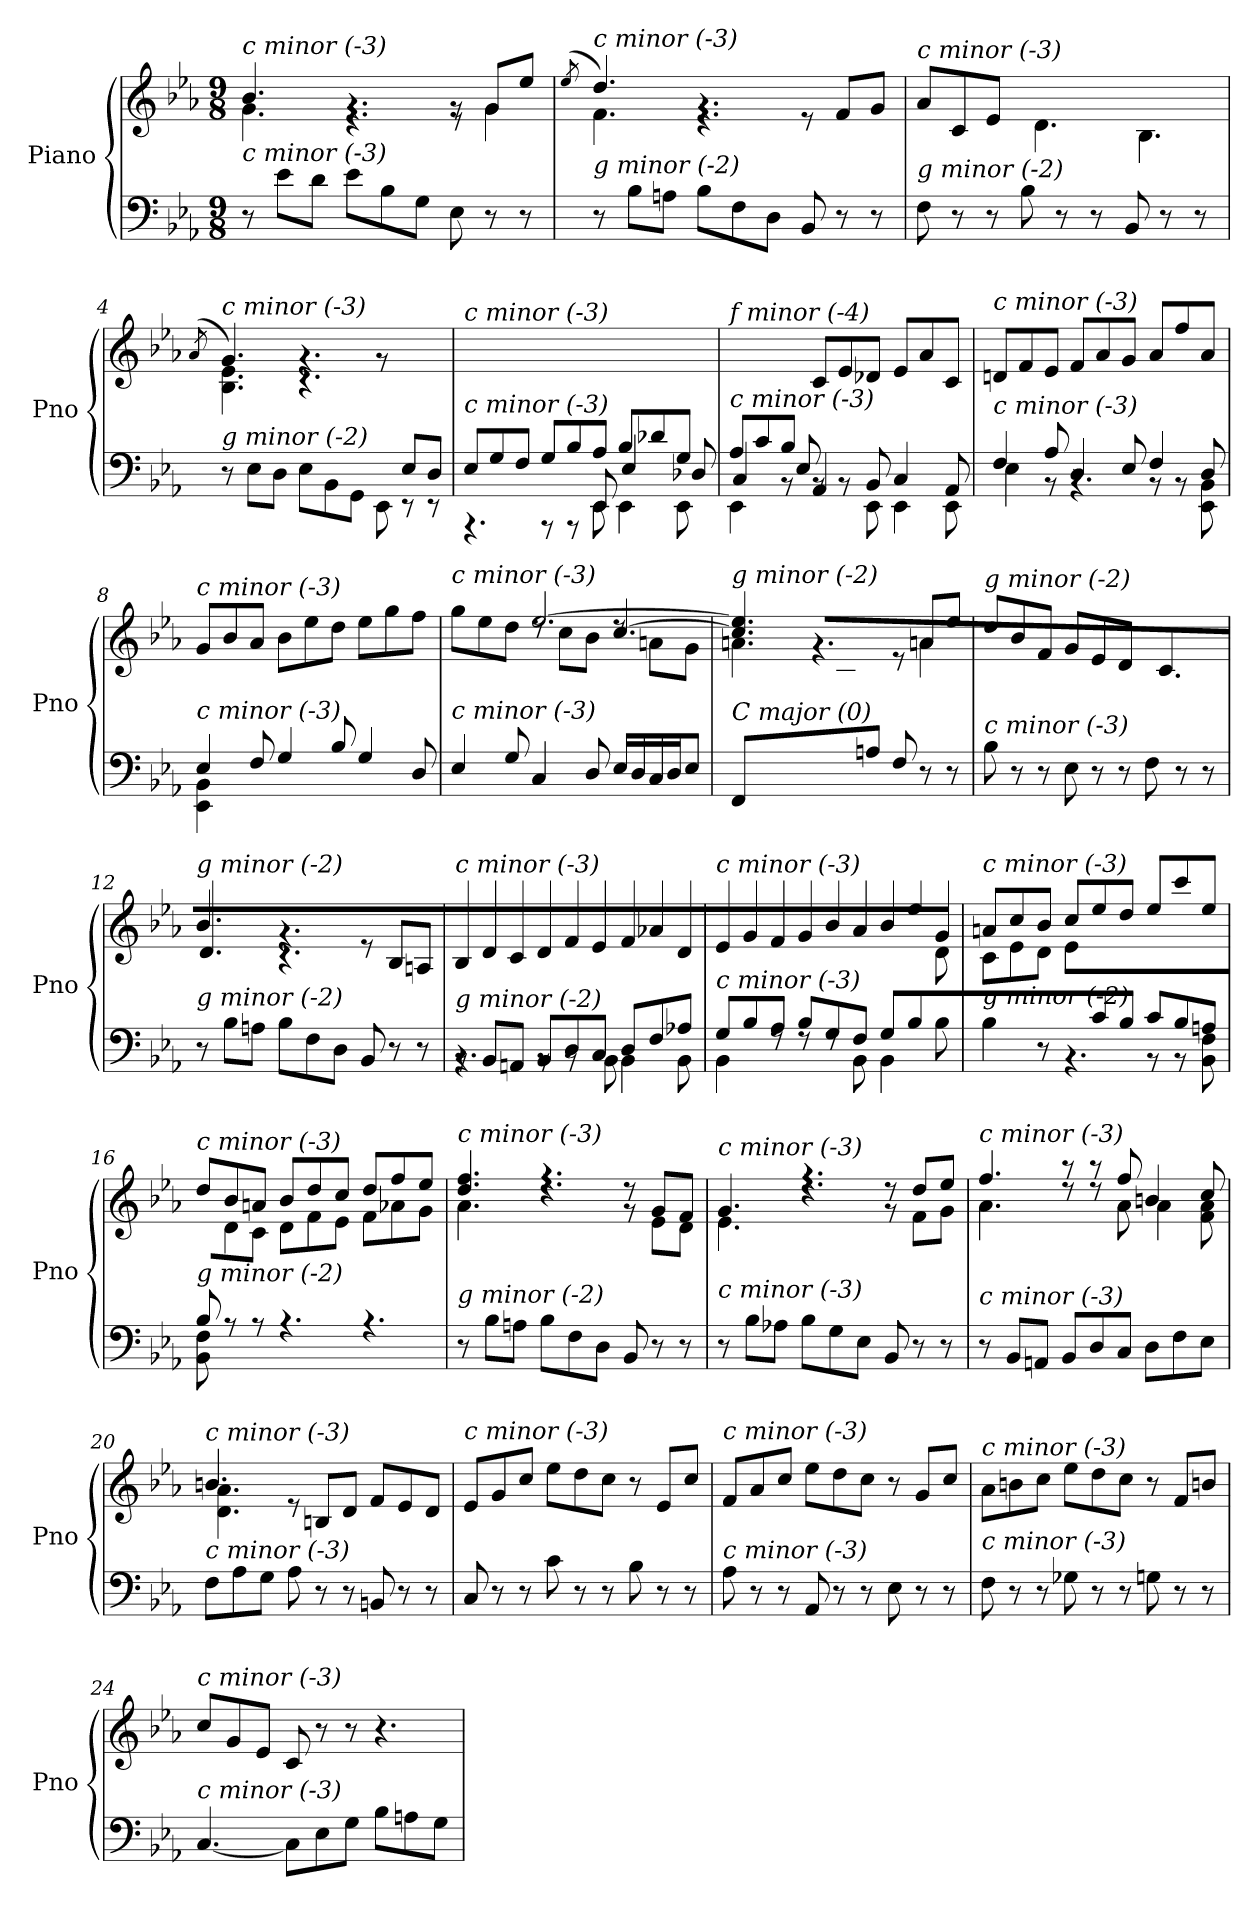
**kern	**kern
*part1	*part1
*staff2	*staff1
*I"Piano	*
*I'Pno	*
*clefF4	*clefG2
*k[b-e-a-]	*k[b-e-a-]
*M9/8	*M9/8
=1	=1
*	*^
!	!LO:TX:i:t=c minor (-3)	!
!LO:TX:i:t=c minor (-3)	!	!
8r	4.b-/	4.g\
8e-\L	.	.
8d\J	.	.
8e-\L	4.rg	4.r
8B-\	.	.
8G\J	.	.
8E-\	8rg	8r
8r	8g/L	4g\
8r	8ee-/J	.
*	*v	*v
=2	=2
.	(8qee-/
*^	*^
*	*^	*	*^
!	!	!	!LO:TX:i:t=c minor (-3)	!	!
!LO:TX:i:t=g minor (-2)	!	!	!	!	!
2.ryy	4.ryy	8r	4.dd/)	4.f\	8ee-!yy
.	.	8B-\L	.	.	4dd!yy
.	.	8An\J	.	.	.
.	2.ryy	8B-\L	4.rg	4.r	2.ryy
.	.	8F\	.	.	.
.	.	8D\J	.	.	.
4.ryy	.	8BB-/	8re	4.ryy	.
.	.	8r	8f/L	.	.
.	.	8r	8g/J	.	.
*	*	*	*	*v	*v
=3	=3	=3	=3	=3
!	!	!	!LO:TX:i:t=c minor (-3)	!
!LO:TX:i:t=g minor (-2)	!	!	!	!
*	*v	*v	*	*
4.ryy	8F\	8a-/L	4.ryy
.	8r	8c/	.
.	8r	8e-/J	.
2.ryy	8B-\	8d/Lyy	4.d\
.	8r	8f/	.
.	8r	8b-/J	.
.	8BB-/	8B-/Lyy	4.B-\
.	8r	8f/	.
.	8r	8a-/J	.
*v	*v	*	*
*	*v	*v
=4	=4
.	(8qa-/
*^	*^
*	*^	*	*^
*	*	*^	*	*	*
!	!	!	!	!LO:TX:i:t=c minor (-3)	!	!
!LO:TX:i:t=g minor (-2)	!	!	!	!	!	!
2..ryy	2.ryy	4.ryy	8r	4.g/)	4.B-\ 4.e-\	8a-!yy
.	.	.	8E-\L	.	.	4g!yy
.	.	.	8D\J	.	.	.
.	.	2.ryy	8E-\L	4.rg	4.r	2.ryy
.	.	.	8BB-\	.	.	.
.	.	.	8GG\J	.	.	.
.	4.ryy	.	8EE-\	8rg	4.ryy	.
8E-/L	.	.	8rEE	4ryy	.	.
8D/J	.	.	8rEE	.	.	.
*	*	*	*	*v	*v	*v
!!LO:LB:g=z
=5	=5	=5	=5	=5
!	!	!	!	!LO:TX:i:t=c minor (-3)
!LO:TX:i:t=c minor (-3)	!	!	!	!
*	*	*v	*v	*
8E-/L	4.rAAA	2ryy	2ryy
8G/	.	.	.
8F/J	.	.	.
8G/L	8rAAA	.	.
8B-/	8rAAA	8ryy	8ryy
8A-/J	8EE-/	8EE-\	2ryy
8B-/L	4E-/	4EE-\	.
8d-X/	.	.	.
8G/J	8D-X/	8EE-\	.
=6	=6	=6	=6
!	!	!	!LO:TX:i:t=f minor (-4)
!LO:TX:i:t=c minor (-3)	!	!	!
8A-/L	4C/	4EE-\	4.ryy
8c/	.	.	.
8B-/J	8E-/	8rBB	.
2.ryy	4AA-/	8rBB	8c/L
.	.	8rBB	8e-/
.	8BB-/	8EE-\	8d-X/J
.	4C/	4EE-\	8e-/L
.	.	.	8a-/
.	8AA-/	8EE-\	8c/J
=7	=7	=7	=7
!	!	!	!LO:TX:i:t=c minor (-3)
!LO:TX:i:t=c minor (-3)	!	!	!
*	*v	*v	*
4F/	4E-\	8dn/L
.	.	8f/
8A-/	8r	8e-/J
4D/	4.rBB	8f/L
.	.	8a-/
8E-/	.	8g/J
4F/	8r	8a-/L
.	8r	8ff/
8D/	8EE-\ 8BB-\	8a-/J
=8	=8	=8
*	*	*^
!	!	!LO:TX:i:t=c minor (-3)	!
!LO:TX:i:t=c minor (-3)	!	!	!
4E-/	4EE-\ 4BB-\	8g/L	4ryy
.	.	8b-/	.
8F/	2..ryy	8a-/J	2..ryy
4G/	.	8b-\L	.
.	.	8ee-\	.
8B-/	.	8dd\J	.
4G/	.	8ee-\L	.
.	.	8gg\	.
8D/	.	8ff\J	.
!!LO:LB:g=z
=9	=9	=9	=9
*	*^	*	*^
!	!	!	!LO:TX:i:t=c minor (-3)	!	!
!LO:TX:i:t=c minor (-3)	!	!	!	!	!
4.ryy	2.ryy	4E-/	8gg\L	4.ryy	2.ryy
.	.	.	8ee-\	.	.
.	.	8G/	8dd\J	.	.
2.ryy	.	4C/	[2.ee-/	8rdd	.
.	.	.	.	8cc\L	.
.	.	8D/	.	8b-\J	.
.	4.ryy	16E-/LL	.	8rdd	[4.cc/
.	.	16D/	.	.	.
.	.	16C/	.	8an\L	.
.	.	16D/J	.	.	.
.	.	8E-/J	.	8g\J	.
=10	=10	=10	=10	=10	=10
!	!	!	!LO:TX:i:t=g minor (-2)	!	!
!LO:TX:i:t=C major (0)	!	!	!	!	!
*	*v	*v	*	*	*
4.ryy	8FF/L	4.cc/] 4.ee-/]	4.an\	8ryy
.	2ryy	.	.	8f\
.	.	.	.	8e-\J
2ryy	.	4.rg	2ryy	8f\L
.	.	.	.	8c\
.	8An/J	.	.	2ryy
.	8F/	8re	.	.
4ryy	8r	8an/L	4a\	.
.	8r	8ee-/J	.	.
*	*	*	*v	*v
=11	=11	=11	=11
!	!	!LO:TX:i:t=g minor (-2)	!
!LO:TX:i:t=c minor (-3)	!	!	!
2.ryy	8B-\	8dd/L	2.ryy
.	8r	8b-/	.
.	8r	8f/J	.
.	8E-\	8g/L	.
.	8r	8e-/	.
.	8r	8d/J	.
4.ryy	8F\	8c/Lyy	4.c\
.	8r	8b-/	.
.	8r	8an/J	.
=12	=12	=12	=12
!	!	!LO:TX:i:t=g minor (-2)	!
!LO:TX:i:t=g minor (-2)	!	!	!
2.ryy	8r	4.b-/	4.d\
.	8B-\L	.	.
.	8An\J	.	.
.	8B-\L	4.rg	4.r
.	8F\	.	.
.	8D\J	.	.
4.ryy	8BB-/	8re	4.ryy
.	8r	8B-/L	.
.	8r	8An/J	.
*	*	*v	*v
!!LO:LB:g=z
=13	=13	=13
!	!	!LO:TX:i:t=c minor (-3)
!LO:TX:i:t=g minor (-2)	!	!
8rBB	4.rBB	8B-/L
8BB-/L	.	8d/
8AAn/J	.	8c/J
8BB-/L	8rBB	8d/L
8D/	8rBB	8f/
8C/J	8BB-\	8e-/J
8D/L	4BB-\	8f/L
8F/	.	8a-X/
8A-X/J	8BB-\	8d/J
=14	=14	=14
*	*	*^
!	!	!LO:TX:i:t=c minor (-3)	!
!LO:TX:i:t=c minor (-3)	!	!	!
8G/L	4BB-\	8e-/L	1ryy
8B-/	.	8g/	.
8A-/J	8rF	8f/J	.
8B-/L	8rF	8g/L	.
8G/	8rF	8b-/	.
8F/J	8BB-\	8a-/J	.
8G/L	4BB-\	8b-/L	.
8B-/	.	8ee-/	.
8ryy	8B-\	8g/J	8d\J
=15	=15	=15	=15
!	!	!LO:TX:i:t=c minor (-3)	!
!LO:TX:i:t=g minor (-2)	!	!	!
2ryy	4B-\	8an/L	8c\L
.	.	8cc/	8e-\
.	8r	8b-/J	8d\J
.	4.r	8cc/L	8e-\L
8c/	.	8ee-/	2ryy
8B-/J	.	8dd/J	.
8c/L	8rBB	8ee-/L	.
8B-/	8rBB	8ccc/	.
8An/J	8BB-\ 8F\	8ee-/J	8ryy
=16	=16	=16	=16
!	!	!LO:TX:i:t=c minor (-3)	!
!LO:TX:i:t=g minor (-2)	!	!	!
8B-/L	8BB-\ 8F\	8dd/L	8ryy
1ryy	8rA	8b-/	8d\
.	8rA	8an/J	8c\J
.	4.rA	8b-/L	8d\L
.	.	8dd/	8f\
.	.	8cc/J	8e-\J
.	4.rA	8dd/L	8f\L
.	.	8ff/	8a-X\
.	.	8ee-/J	8g\J
*v	*v	*	*
!!LO:LB:g=z	!!
=17	=17	=17
!	!LO:TX:i:t=c minor (-3)	!
!LO:TX:i:t=g minor (-2)	!	!
8r	4.dd/ 4.ff/	4.a-\
8B-\L	.	.
8An\J	.	.
8B-\L	4.r	4.rdd
8F\	.	.
8D\J	.	.
8BB-/	8rg	8rdd
8r	8g/L	8e-\L
8r	8f/J	8d\J
=18	=18	=18
!	!LO:TX:i:t=c minor (-3)	!
!LO:TX:i:t=c minor (-3)	!	!
8r	4.g/	4.e-\
8B-\L	.	.
8A-X\J	.	.
8B-\L	4.r	4.rdd
8G\	.	.
8E-\J	.	.
8BB-/	8rg	8rdd
8r	8dd/L	8f\L
8r	8ee-/J	8g\J
=19	=19	=19
!	!LO:TX:i:t=c minor (-3)	!
!LO:TX:i:t=c minor (-3)	!	!
8r	4.ff/	4.a-\
8BB-/L	.	.
8AAn/J	.	.
8BB-/L	8r	8rdd
8D/	8r	8rdd
8C/J	8ff/	8a-\
8D\L	4bn/	4a-\
8F\	.	.
8E-\J	8cc/	8f\ 8a-\
=20	=20	=20
*^	*	*
!	!	!LO:TX:i:t=c minor (-3)	!
!LO:TX:i:t=c minor (-3)	!	!	!
4.ryy	8F\L	4.bn/	4.d\ 4.a-\
.	8A-\	.	.
.	8G\J	.	.
2.ryy	8A-\	8re	2.ryy
.	8r	8Bn/L	.
.	8r	8d/J	.
.	8BBn/	8f/L	.
.	8r	8e-/	.
.	8r	8d/J	.
*	*	*v	*v
=21	=21	=21
!	!	!LO:TX:i:t=c minor (-3)
!LO:TX:i:t=c minor (-3)	!	!
*v	*v	*
8C/	8e-/L
8r	8g/
8r	8cc/J
8c\	8ee-\L
8r	8dd\
8r	8cc\J
8B-\	8r
8r	8e-/L
8r	8cc/J
!!LO:PB:g=z
=22	=22
!	!LO:TX:i:t=c minor (-3)
!LO:TX:i:t=c minor (-3)	!
8A-\	8f/L
8r	8a-/
8r	8cc/J
8AA-/	8ee-\L
8r	8dd\
8r	8cc\J
8E-\	8r
8r	8g/L
8r	8cc/J
=23	=23
!	!LO:TX:i:t=c minor (-3)
!LO:TX:i:t=c minor (-3)	!
8F\	8a-\L
8r	8bn\
8r	8cc\J
8G-Xi\	8ee-\L
8r	8dd\
8r	8cc\J
8G\	8r
8r	8f/L
8r	8bn/J
=24	=24
!	!LO:TX:i:t=c minor (-3)
!LO:TX:i:t=c minor (-3)	!
[4.C/	8cc/L
.	8g/
.	8e-/J
8C\L]	8c/
8E-\	8r
8G\J	8r
8B-\L	4.r
8An\	.
8G\J	.
=	=
*-	*-
